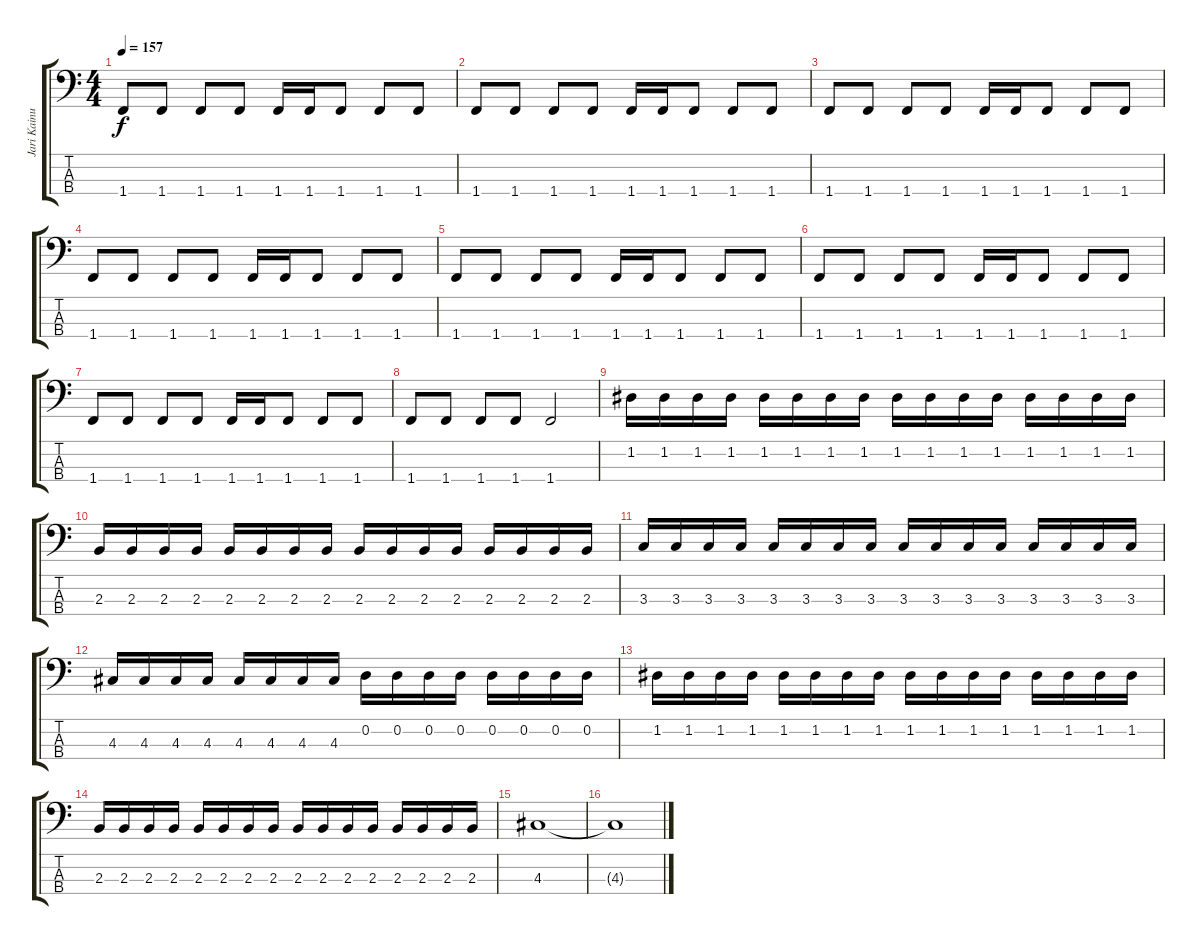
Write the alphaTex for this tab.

\track ("Jari Kainulainen" "Jari Kainu") {instrument electricbassfinger}
\staff {score tabs}
\tuning (G2 D2 A1 E1) {hide}
\ts (4 4)
\tempo 157
\clef f4
\ks c
1.4.8{dy f} 1.4.8 1.4.8 1.4.8 1.4.16 1.4.16 1.4.8 1.4.8 1.4.8 |
1.4.8 1.4.8 1.4.8 1.4.8 1.4.16 1.4.16 1.4.8 1.4.8 1.4.8 |
1.4.8 1.4.8 1.4.8 1.4.8 1.4.16 1.4.16 1.4.8 1.4.8 1.4.8 |
1.4.8 1.4.8 1.4.8 1.4.8 1.4.16 1.4.16 1.4.8 1.4.8 1.4.8 |
1.4.8 1.4.8 1.4.8 1.4.8 1.4.16 1.4.16 1.4.8 1.4.8 1.4.8 |
1.4.8 1.4.8 1.4.8 1.4.8 1.4.16 1.4.16 1.4.8 1.4.8 1.4.8 |
1.4.8 1.4.8 1.4.8 1.4.8 1.4.16 1.4.16 1.4.8 1.4.8 1.4.8 |
1.4.8 1.4.8 1.4.8 1.4.8 1.4.2 |
1.2.16 1.2.16 1.2.16 1.2.16 1.2.16 1.2.16 1.2.16 1.2.16 1.2.16 1.2.16 1.2.16 1.2.16 1.2.16 1.2.16 1.2.16 1.2.16 |
2.3.16 2.3.16 2.3.16 2.3.16 2.3.16 2.3.16 2.3.16 2.3.16 2.3.16 2.3.16 2.3.16 2.3.16 2.3.16 2.3.16 2.3.16 2.3.16 |
3.3.16 3.3.16 3.3.16 3.3.16 3.3.16 3.3.16 3.3.16 3.3.16 3.3.16 3.3.16 3.3.16 3.3.16 3.3.16 3.3.16 3.3.16 3.3.16 |
4.3.16 4.3.16 4.3.16 4.3.16 4.3.16 4.3.16 4.3.16 4.3.16 0.2.16 0.2.16 0.2.16 0.2.16 0.2.16 0.2.16 0.2.16 0.2.16 |
1.2.16 1.2.16 1.2.16 1.2.16 1.2.16 1.2.16 1.2.16 1.2.16 1.2.16 1.2.16 1.2.16 1.2.16 1.2.16 1.2.16 1.2.16 1.2.16 |
2.3.16 2.3.16 2.3.16 2.3.16 2.3.16 2.3.16 2.3.16 2.3.16 2.3.16 2.3.16 2.3.16 2.3.16 2.3.16 2.3.16 2.3.16 2.3.16 |
4.3.1 |
4.3{t}.1
